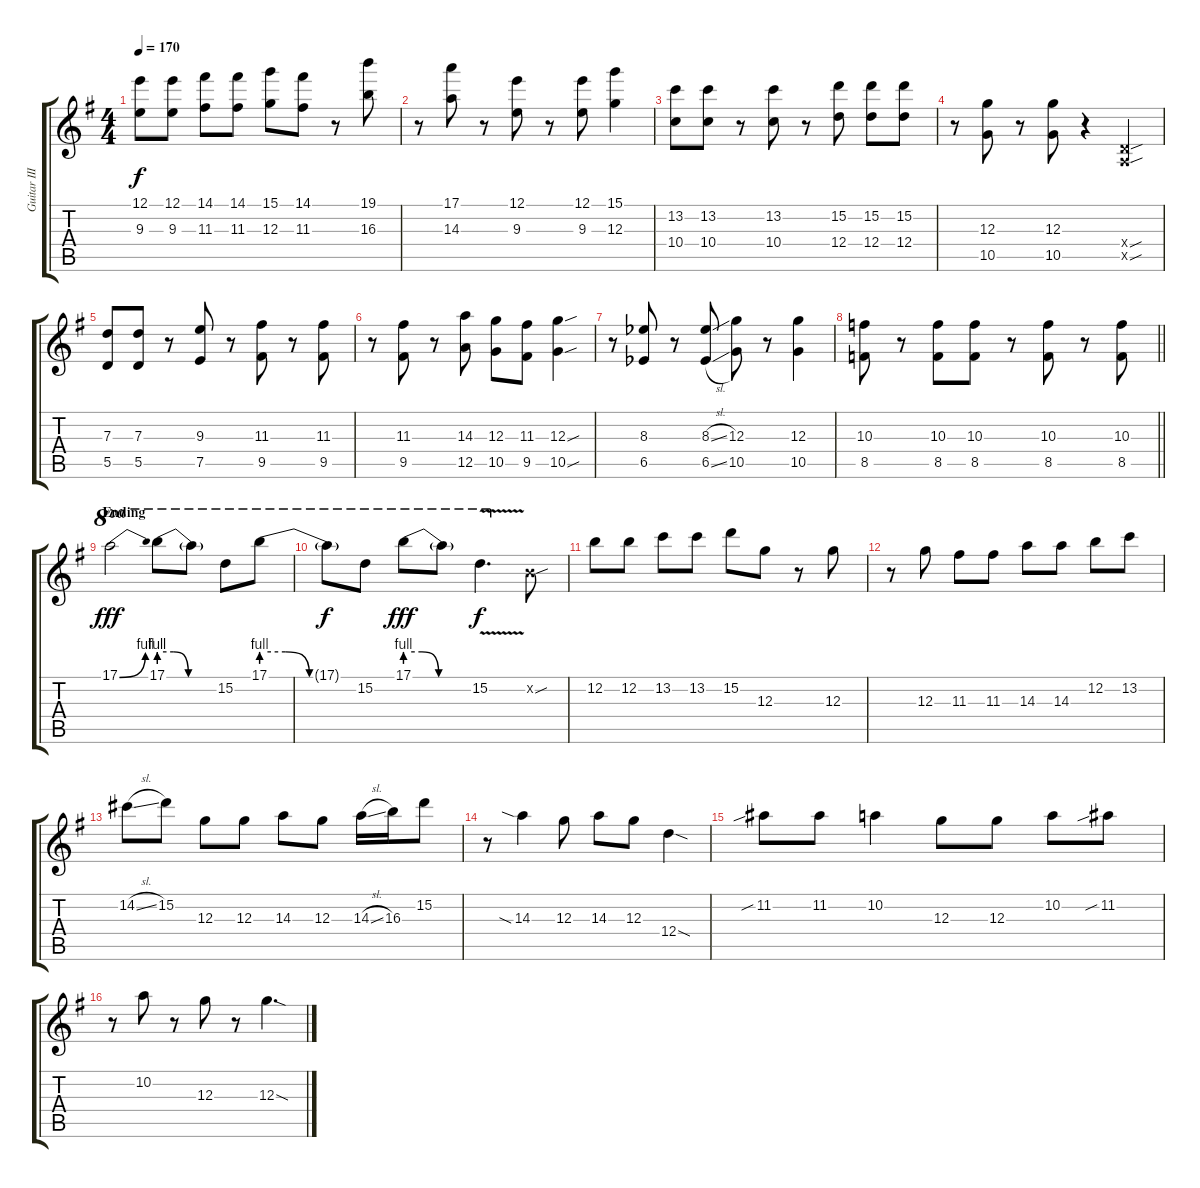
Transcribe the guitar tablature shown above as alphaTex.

\track ("Guitar III (Nakano Azusa)" "Guitar III") {instrument distortionguitar}
\staff {score tabs}
\tuning (E4 B3 G3 D3 A2 E2) {hide}
\ts (4 4)
\tempo 170
\clef g2
\ks g
(12.1 9.3).8{dy f} (12.1 9.3).8 (14.1 11.3).8 (14.1 11.3).8 (15.1 12.3).8 (14.1 11.3).8 r.8 (19.1 16.3).8 |
r.8 (17.1 14.3).8 r.8 (12.1 9.3).8 r.8 (12.1 9.3).8 (15.1 12.3).4 |
(13.2 10.4).8 (13.2 10.4).8 r.8 (13.2 10.4).8 r.8 (15.2 12.4).8 (15.2 12.4).8 (15.2 12.4).8 |
r.8 (12.3 10.5).8 r.8 (12.3 10.5).8 r.4 (0.4{sou x} 0.5{sou x}).4 |
(7.3 5.5).8 (7.3 5.5).8 r.8 (9.3 7.5).8 r.8 (11.3 9.5).8 r.8 (11.3 9.5).8 |
r.8 (11.3 9.5).8 r.8 (14.3 12.5).8 (12.3 10.5).8 (11.3 9.5).8 (12.3{sou} 10.5{sou}).4 |
r.8 (8.3{acc b} 6.5{acc b}).8 r.8 (8.3{sl acc b} 6.5{sl acc b}).8 (12.3 10.5).8 r.8 (12.3 10.5).4 |
\barLineRight lightlight
(10.3 8.5).8 r.8 (10.3 8.5).8 (10.3 8.5).8 r.8 (10.3 8.5).8 r.8 (10.3 8.5).8 |
\section ("" "Ending")
17.1{be (bend 0 0 60 4)}.2{ot 8va dy fff} 17.1{be (custom 0 4 15 4 30 0 60 0)}.8{ot 8va} 17.1{t}.8{ot 8va} 15.2.8{ot 8va} 17.1{be (custom 0 4 15 4 30 0 60 0)}.8{ot 8va} |
17.1{t}.8{ot 8va dy f} 15.2.8{ot 8va} 17.1{be (custom 0 4 15 4 30 0 60 0)}.8{ot 8va dy fff} 17.1{t}.8{ot 8va} 15.2{v}.4{d ot 8va dy f} 0.2{sou x}.8 |
12.2.8 12.2.8 13.2.8 13.2.8 15.2.8 12.3.8 r.8 12.3.8 |
r.8 12.3.8 11.3.8 11.3.8 14.3.8 14.3.8 12.2.8 13.2.8 |
14.2{sl}.8 15.2.8 12.3.8 12.3.8 14.3.8 12.3.8 14.3{sl}.16 16.3.16 15.2.8 |
r.8 14.3{sia}.4 12.3.8 14.3.8 12.3.8 12.4{sod}.4 |
11.2{sib}.8 11.2.8 10.2.4 12.3.8 12.3.8 10.2.8 11.2{sib}.8 |
r.8 10.2.8 r.8 12.3.8 r.8 12.3{sod}.4{d}
